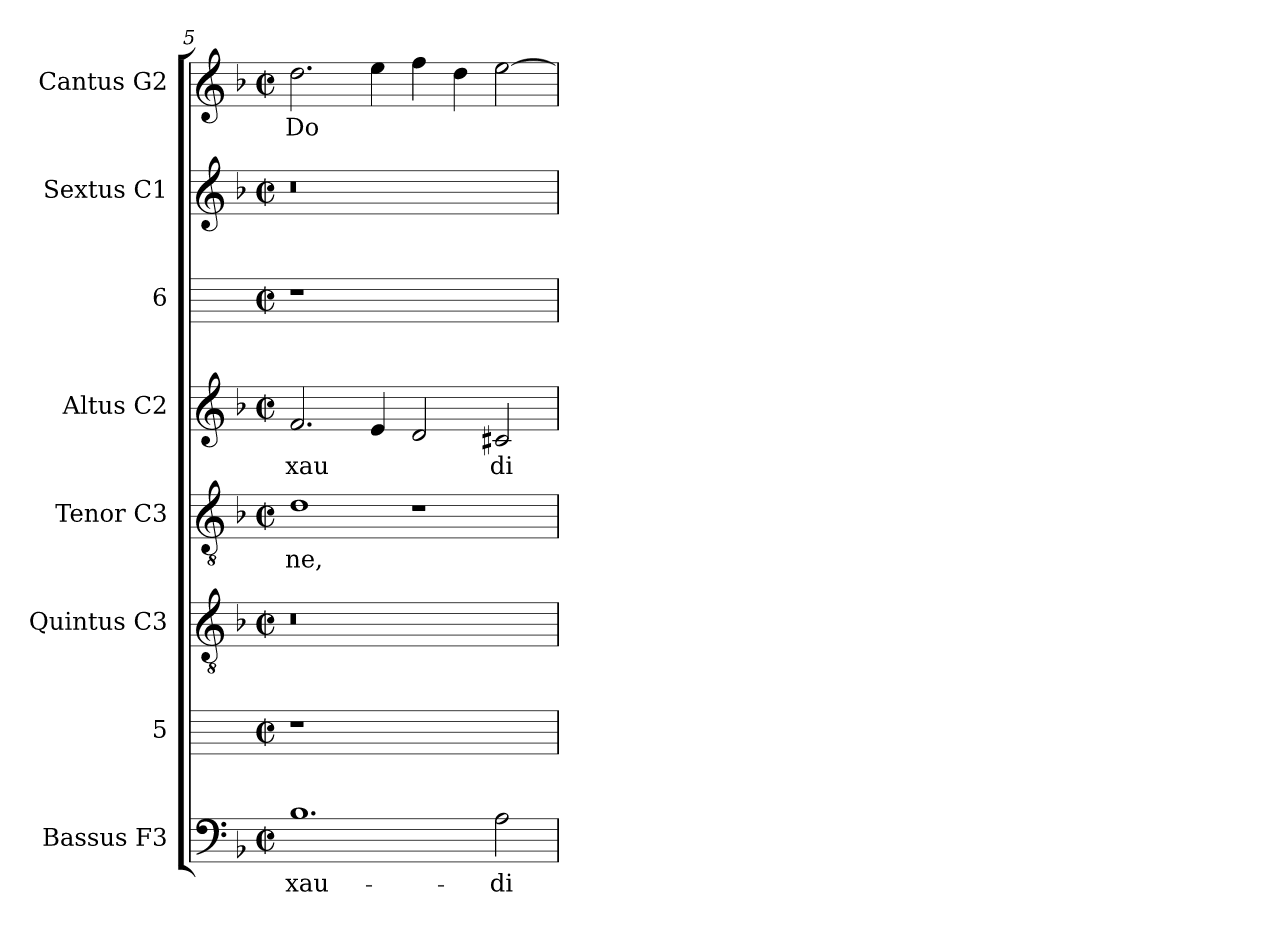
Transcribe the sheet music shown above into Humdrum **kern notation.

**kern	**text	**kern	**kern	**kern	**text	**kern	**text	**kern	**kern	**kern	**text
*part8	*part8	*part7	*part6	*part5	*part5	*part4	*part4	*part3	*part2	*part1	*part1
*staff8	*staff8	*staff7	*staff6	*staff5	*staff5	*staff4	*staff4	*staff3	*staff2	*staff1	*staff1
*I"Bassus  F3	*	*I"5	*I"Quintus  C3	*I"Tenor  C3	*	*I"Altus  C2	*	*I"6	*I"Sextus  C1	*I"Cantus  G2	*
*I'B	*	*	*	*I'T	*	*I'A	*	*	*	*I'C	*
*clefF4	*	*	*clefGv2	*clefGv2	*	*clefG2	*	*	*clefG2	*clefG2	*
*k[b-]	*	*k[]	*k[b-]	*k[b-]	*	*k[b-]	*	*k[]	*k[b-]	*k[b-]	*
*F:	*	*C:	*F:	*F:	*	*F:	*	*C:	*F:	*F:	*
*M2/2	*	*M2/2	*M2/2	*M2/2	*	*M2/2	*	*M2/2	*M2/2	*M2/2	*
*met(c|)	*	*met(c|)	*met(c|)	*met(c|)	*	*met(c|)	*	*met(c|)	*met(c|)	*met(c|)	*
=5	=5	=5	=5	=5	=5	=5	=5	=5	=5	=5	=5
!	!LO:LY:b:rj	!	!	!	!LO:LY:b:rj	!	!LO:LY:b:rj	!	!	!	!LO:LY:b:cj
1.B-	-xau-	1r	0r	1d	-ne,	2.f/	-xau-	1r	0r	2.dd\	Do-
!	!	!	!	!	!	!	!LO:LY:b:rj	!	!	!	!LO:LY:b:cj
.	.	.	.	.	.	4e/	--	.	.	4ee\	--
!	!	!	!	!	!	!	!LO:LY:b:rj	!	!	!	!LO:LY:b:cj
.	.	1ryy	.	1r	.	2d/	--	1ryy	.	4ff\	--
!	!	!	!	!	!	!	!	!	!	!	!LO:LY:b:cj
.	.	.	.	.	.	.	.	.	.	4dd\	--
!	!LO:LY:b:rj	!	!	!	!	!	!LO:LY:b:rj	!	!	!	!LO:LY:b:cj
2A\	-di	.	.	.	.	2c#X/	-di	.	.	[<2ee\	--
=	=	=	=	=	=	=	=	=	=	=	=
*-	*-	*-	*-	*-	*-	*-	*-	*-	*-	*-	*-
